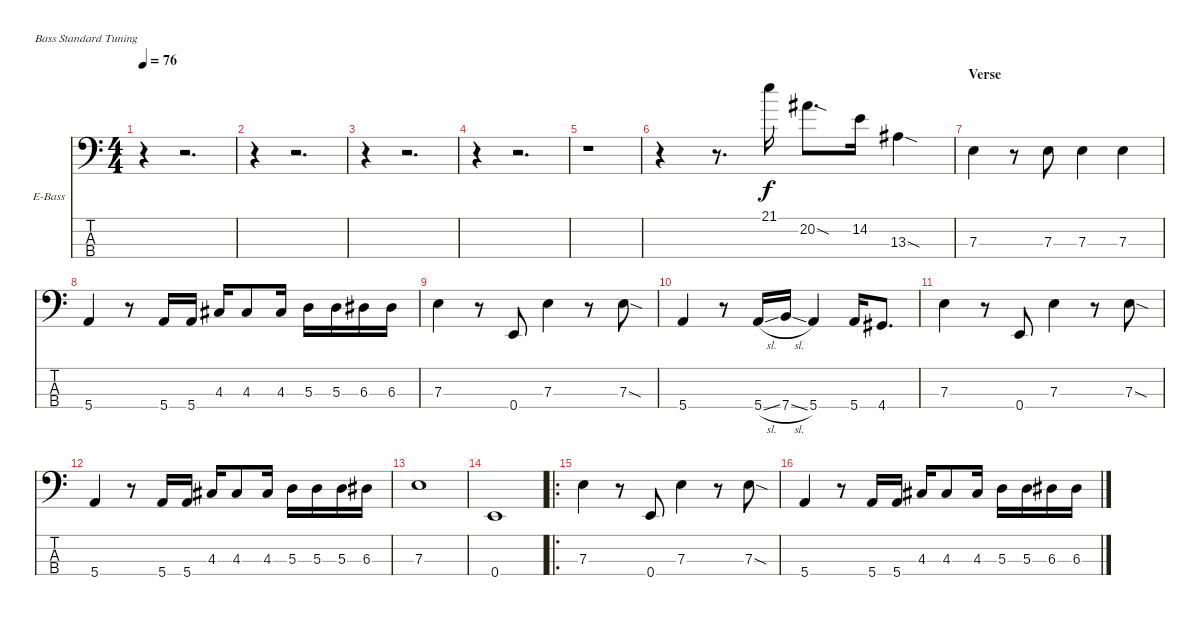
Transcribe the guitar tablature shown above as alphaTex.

\defaultSystemsLayout 4
\bracketExtendMode nobrackets
\firstSystemTrackNameOrientation horizontal
\otherSystemsTrackNameOrientation horizontal
\track ("Jeff Ament" "E-Bass") {instrument electricbassfinger}
\staff {score tabs}
\tuning (G2 D2 A1 E1)
\ts (4 4)
\tempo 76
\clef f4
\ks c
r.4{dy f} r.2{d} |
r.4 r.2{d} |
r.4 r.2{d} |
r.4 r.2{d} |
r.1 |
r.4 r.8{d} 21.1.16 20.2{sod}.8{d} 14.2.16 13.3{sod}.4 |
\section ("" "Verse")
7.3.4 r.8 7.3.8 7.3.4 7.3.4 |
5.4.4 r.8 5.4.16 5.4.16 4.3.16 4.3.8 4.3.16 5.3.16 5.3.16 6.3.16 6.3.16 |
7.3.4 r.8 0.4.8 7.3.4 r.8 7.3{sod}.8 |
5.4.4 r.8 5.4{sl}.16 7.4{sl}.16 5.4.4 5.4.16 4.4.8{d} |
7.3.4 r.8 0.4.8 7.3.4 r.8 7.3{sod}.8 |
5.4.4 r.8 5.4.16 5.4.16 4.3.16 4.3.8 4.3.16 5.3.16 5.3.16 5.3.16 6.3.16 |
7.3.1 |
0.4.1 |
\ro
7.3.4 r.8 0.4.8 7.3.4 r.8 7.3{sod}.8 |
5.4.4 r.8 5.4.16 5.4.16 4.3.16 4.3.8 4.3.16 5.3.16 5.3.16 6.3.16 6.3.16
